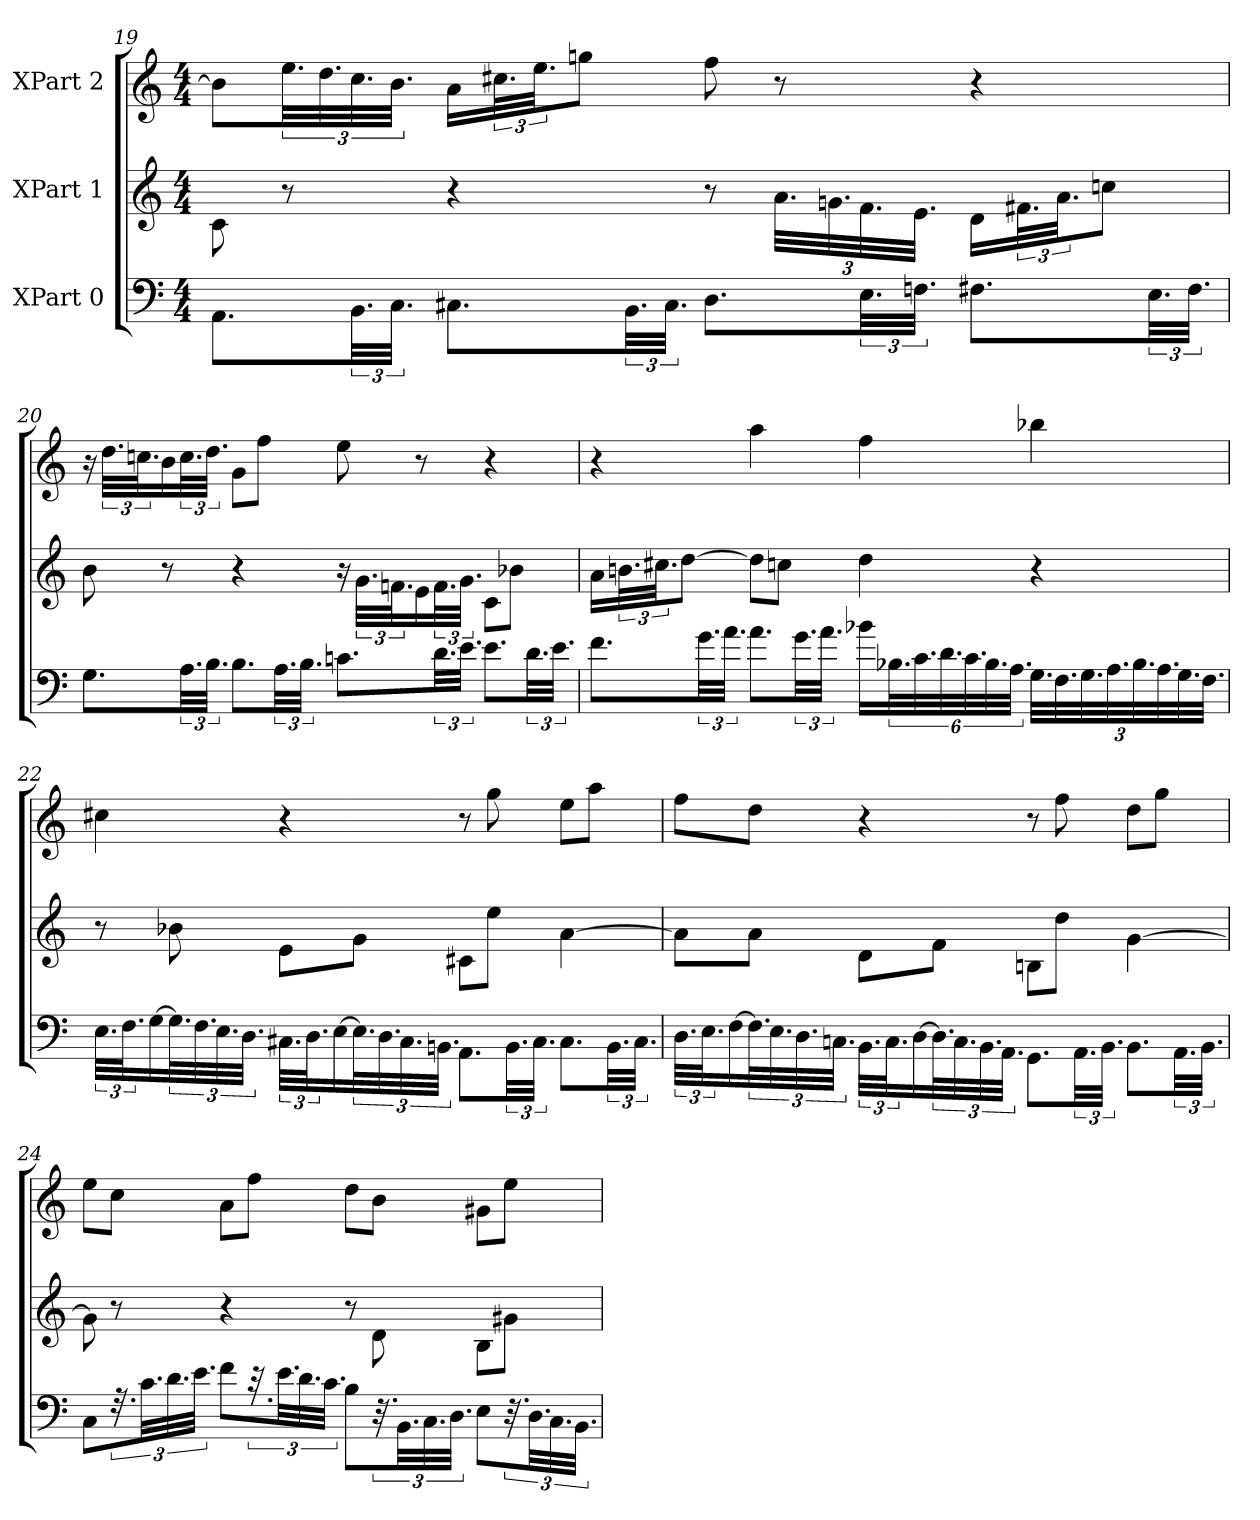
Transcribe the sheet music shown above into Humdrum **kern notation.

**kern	**kern	**kern
*part3	*part2	*part1
*staff3	*staff2	*staff1
*I"XPart 0	*I"XPart 1	*I"XPart 2
*clefF4	*clefG2	*clefG2
*k[]	*k[]	*k[]
*M4/4	*M4/4	*M4/4
=19	=19	=19
8.AA\L	8c\	8b\L]
.	8r	48.ee\
.	.	48.dd\
48.BB\	.	48.cc\
48.C\J	.	48.b\J
8.C#X\L	4r	16a\L
.	.	48.cc#X\
.	.	48.ee\
.	.	8ggn\J
48.BB\	.	.
48.C#\J	.	.
8.D\L	8r	8ff\
.	48.a\L	8r
.	48.gn\	.
48.E\	48.f\	.
48.Fn\J	48.e\J	.
8.F#X\L	16d\L	4r
.	48.f#X\	.
.	48.a\	.
.	8ccn\J	.
48.E\	.	.
48.F#\J	.	.
=20	=20	=20
8.G\L	8b\	16r
.	.	48.dd\L
.	.	48.ccn\
.	8r	16b\
48.A\	.	48.cc\
48.B\J	.	48.dd\J
8.B\L	4r	8g\L
.	.	8ff\J
48.A\	.	.
48.B\J	.	.
8.cn\L	16r	8ee\
.	48.g\L	.
.	48.fn\	.
.	16e\	8r
48.d\	48.f\	.
48.e\J	48.g\J	.
8.e\L	8c\L	4r
.	8b-X\J	.
48.d\	.	.
48.e\J	.	.
=21	=21	=21
8.f\L	16a\L	4r
.	48.bn\	.
.	48.cc#X\	.
.	[8dd\J	.
48.g\	.	.
48.a\J	.	.
8.a\L	8dd\L]	4aa\
.	8ccn\J	.
48.g\	.	.
48.a\J	.	.
16b-X\L	4dd\	4ff\
48.B-\	.	.
48.c\	.	.
48.d\	.	.
48.c\	.	.
48.B-\	.	.
48.A\J	.	.
48.G\L	4r	4bb-X\
48.F\	.	.
48.G\	.	.
48.A\	.	.
48.B-\	.	.
48.A\	.	.
48.G\	.	.
48.F\J	.	.
=22	=22	=22
48.E\L	8r	4cc#X\
48.F\	.	.
[16G\	.	.
48.G\]	8b-X\	.
48.F\	.	.
48.E\	.	.
48.D\J	.	.
48.C#X\L	8e\L	4r
48.D\	.	.
[16E\	.	.
48.E\]	8g\J	.
48.D\	.	.
48.C#\	.	.
48.BBn\J	.	.
8.AA\L	8c#X\L	8r
.	8ee\J	8gg\
48.BB\	.	.
48.C#\J	.	.
8.C#\L	[4a\	8ee\L
.	.	8aa\J
48.BB\	.	.
48.C#\J	.	.
=23	=23	=23
48.D\L	8a\L]	8ff\L
48.E\	.	.
[16F\	.	.
48.F\]	8a\J	8dd\J
48.E\	.	.
48.D\	.	.
48.Cn\J	.	.
48.BB\L	8d\L	4r
48.C\	.	.
[16D\	.	.
48.D\]	8f\J	.
48.C\	.	.
48.BB\	.	.
48.AA\J	.	.
8.GG\L	8Bn\L	8r
.	8dd\J	8ff\
48.AA\	.	.
48.BB\J	.	.
8.BB\L	[4g\	8dd\L
.	.	8gg\J
48.AA\	.	.
48.BB\J	.	.
=24	=24	=24
8C\L	8g\]	8ee\L
48.r	8r	8cc\J
48.c\	.	.
48.d\	.	.
48.e\J	.	.
8f\L	4r	8a\L
48.r	.	8ff\J
48.e\	.	.
48.d\	.	.
48.c\J	.	.
8B\L	8r	8dd\L
48.r	8d\	8b\J
48.BB\	.	.
48.C\	.	.
48.D\J	.	.
8E\L	8B\L	8g#X\L
48.r	8g#X\J	8ee\J
48.D\	.	.
48.C\	.	.
48.BB\J	.	.
=	=	=
*-	*-	*-
